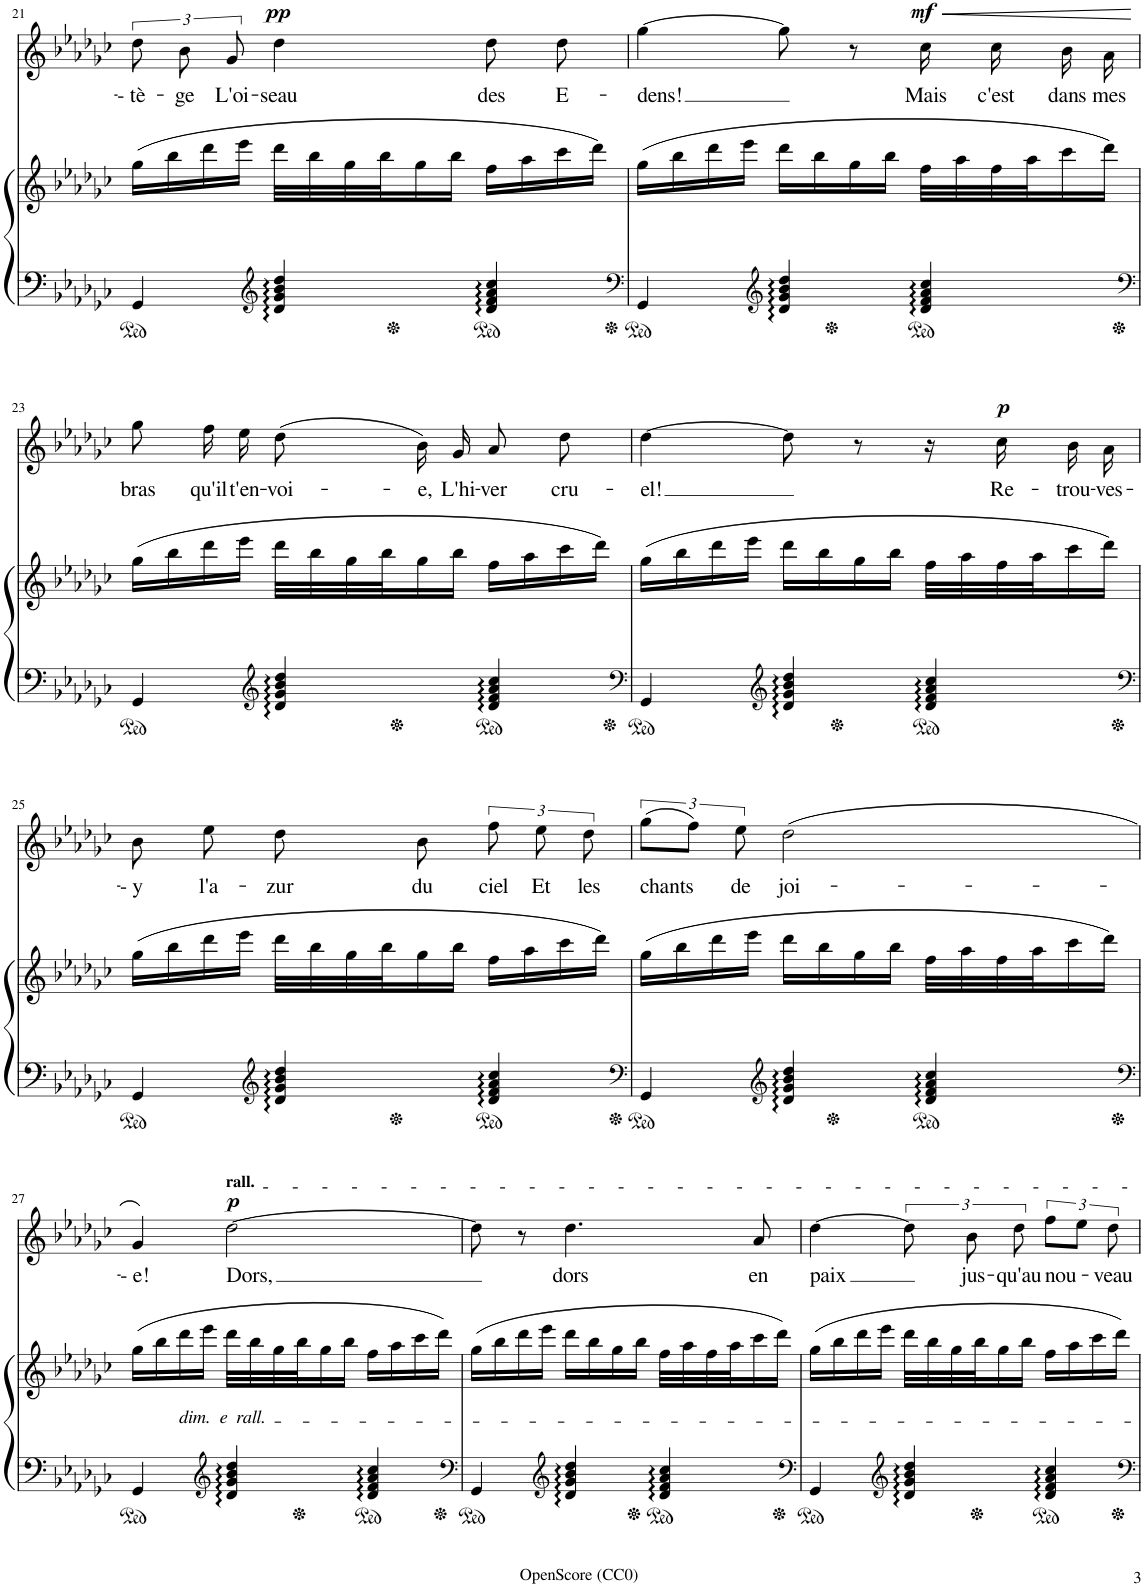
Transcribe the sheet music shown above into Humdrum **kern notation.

**kern	**kern	**kern	**text	**dynam
*part2	*part2	*part1	*part1	*part1
*staff3	*staff2	*staff1	*staff1	*staff1
*I"Piano	*	*I"Chant Voice	*	*
*I'Pno	*	*	*	*
!!LO:PB:g=z
*clefF4	*clefG2	*clefG2	*	*
*k[b-e-a-d-g-c-]	*k[b-e-a-d-g-c-]	*k[b-e-a-d-g-c-]	*	*
*M3/4	*M3/4	*M3/4	*	*
=21	=21	=21	=21	=21
*^	*	*	*	*
!	!	!	!	!LO:LY:b	!
4GG-/	4ryy	(16gg-\LL	12dd-\	-- tè-	.
.	.	16bb-\	.	.	.
!	!	!	!	!LO:LY:b	!
.	.	.	12b-\	-ge	.
.	.	16ddd-\	.	.	.
!	!	!	!	!LO:LY:b	!
.	.	.	12g-/	L'oi-	.
.	.	16eee-\JJ	.	.	.
*clefG2	*	*	*	*	*
!	!	!	!	!LO:LY:b	!LO:DY:a
4d-/ 4g-/ 4b-/ 4dd-/	16ryy	32ddd-\LLL	4dd-\	-seau	pp
.	.	32bb-\	.	.	.
.	16ryy	32gg-\	.	.	.
.	.	32bb-\J	.	.	.
.	8ryy	16gg-\	.	.	.
.	.	16bb-\JJ	.	.	.
!	!	!	!	!LO:LY:b	!
4d-/ 4f/ 4a-/ 4cc-/	8ryy	16ff\LL	8dd-\	des	.
.	.	16aa-\	.	.	.
!	!	!	!	!LO:LY:b	!
.	8ryy	16ccc-\	8dd-\	E-	.
.	.	16ddd-\JJ)	.	.	.
=22	=22	=22	=22	=22	=22
*clefF4	*	*	*	*	*
!	!	!	!	!LO:LY:b	!
4GG-/	4ryy	(16gg-\LL	[4gg-\	-dens!	.
.	.	16bb-\	.	.	.
.	.	16ddd-\	.	.	.
.	.	16eee-\JJ	.	.	.
*clefG2	*	*	*	*	*
4d-/ 4g-/ 4b-/ 4dd-/	16ryy	16ddd-\LL	8gg-\]	.	.
.	16ryy	16bb-\	.	.	.
.	8ryy	16gg-\	8r	.	.
.	.	16bb-\JJ	.	.	.
!	!	!	!	!LO:LY:b	!LO:HP:b
!	!	!	!	!	!LO:DY:n=1:a
4d-/ 4f/ 4a-/ 4cc-/	8ryy	32ff\LLL	16cc-\	Mais	< mf
.	.	32aa-\	.	.	.
!	!	!	!	!LO:LY:b	!
.	.	32ff\	16cc-\	c'est	.
.	.	32aa-\J	.	.	.
!	!	!	!	!LO:LY:b	!
.	8ryy	16ccc-\	16b-\	dans	.
!	!	!	!	!LO:LY:b	!
.	.	16ddd-\JJ)	16a-\	mes	.
*v	*v	*	*	*	*
.	.	.	.	[
!!LO:LB:g=z
=23	=23	=23	=23	=23
*clefF4	*	*	*	*
*^	*	*	*	*
!	!	!	!	!LO:LY:b	!
4GG-/	4ryy	(16gg-\LL	8gg-\	bras	.
.	.	16bb-\	.	.	.
!	!	!	!	!LO:LY:b	!
.	.	16ddd-\	16ff\	qu'il	.
!	!	!	!	!LO:LY:b	!
.	.	16eee-\JJ	16ee-\	t'en-	.
*clefG2	*	*	*	*	*
!	!	!	!	!LO:LY:b	!
4d-/ 4g-/ 4b-/ 4dd-/	16ryy	32ddd-\LLL	(8dd-\	-voi-	.
.	.	32bb-\	.	.	.
.	16ryy	32gg-\	.	.	.
.	.	32bb-\J	.	.	.
!	!	!	!	!LO:LY:b	!
.	8ryy	16gg-\	16b-\)	-e,	.
!	!	!	!	!LO:LY:b	!
.	.	16bb-\JJ	16g-/	L'hi-	.
!	!	!	!	!LO:LY:b	!
4d-/ 4f/ 4a-/ 4cc-/	8ryy	16ff\LL	8a-/	-ver	.
.	.	16aa-\	.	.	.
!	!	!	!	!LO:LY:b	!
.	8ryy	16ccc-\	8dd-\	cru-	.
.	.	16ddd-\JJ)	.	.	.
=24	=24	=24	=24	=24	=24
*clefF4	*	*	*	*	*
!	!	!	!	!LO:LY:b	!
4GG-/	4ryy	(16gg-\LL	[4dd-\	-el!	.
.	.	16bb-\	.	.	.
.	.	16ddd-\	.	.	.
.	.	16eee-\JJ	.	.	.
*clefG2	*	*	*	*	*
4d-/ 4g-/ 4b-/ 4dd-/	16ryy	16ddd-\LL	8dd-\]	.	.
.	16ryy	16bb-\	.	.	.
.	8ryy	16gg-\	8r	.	.
.	.	16bb-\JJ	.	.	.
4d-/ 4f/ 4a-/ 4cc-/	8ryy	32ff\LLL	16r	.	.
.	.	32aa-\	.	.	.
!	!	!	!	!LO:LY:b	!LO:DY:a
.	.	32ff\	16cc-\	Re-	p
.	.	32aa-\J	.	.	.
!	!	!	!	!LO:LY:b	!
.	8ryy	16ccc-\	16b-\	-trou-	.
!	!	!	!	!LO:LY:b	!
.	.	16ddd-\JJ)	16a-\	-ves-	.
!!LO:LB:g=z
=25	=25	=25	=25	=25	=25
*clefF4	*	*	*	*	*
!	!	!	!	!LO:LY:b	!
4GG-/	4ryy	(16gg-\LL	8b-\	-- y	.
.	.	16bb-\	.	.	.
!	!	!	!	!LO:LY:b	!
.	.	16ddd-\	8ee-\	l'a-	.
.	.	16eee-\JJ	.	.	.
*clefG2	*	*	*	*	*
!	!	!	!	!LO:LY:b	!
4d-/ 4g-/ 4b-/ 4dd-/	16ryy	32ddd-\LLL	8dd-\	-zur	.
.	.	32bb-\	.	.	.
.	16ryy	32gg-\	.	.	.
.	.	32bb-\J	.	.	.
!	!	!	!	!LO:LY:b	!
.	8ryy	16gg-\	8b-\	du	.
.	.	16bb-\JJ	.	.	.
!	!	!	!	!LO:LY:b	!
4d-/ 4f/ 4a-/ 4cc-/	8ryy	16ff\LL	12ff\	ciel	.
.	.	16aa-\	.	.	.
!	!	!	!	!LO:LY:b	!
.	.	.	12ee-\	Et	.
.	8ryy	16ccc-\	.	.	.
!	!	!	!	!LO:LY:b	!
.	.	.	12dd-\	les	.
.	.	16ddd-\JJ)	.	.	.
=26	=26	=26	=26	=26	=26
*clefF4	*	*	*	*	*
!	!	!	!	!LO:LY:b	!
4GG-/	4ryy	(16gg-\LL	(12gg-\L	chants	.
.	.	16bb-\	.	.	.
.	.	.	12ff\J)	.	.
.	.	16ddd-\	.	.	.
!	!	!	!	!LO:LY:b	!
.	.	.	12ee-\	de	.
.	.	16eee-\JJ	.	.	.
*clefG2	*	*	*	*	*
!	!	!	!	!LO:LY:b	!
4d-/ 4g-/ 4b-/ 4dd-/	16ryy	16ddd-\LL	(2dd-\	joi-	.
.	16ryy	16bb-\	.	.	.
.	8ryy	16gg-\	.	.	.
.	.	16bb-\JJ	.	.	.
4d-/ 4f/ 4a-/ 4cc-/	8ryy	32ff\LLL	.	.	.
.	.	32aa-\	.	.	.
.	.	32ff\	.	.	.
.	.	32aa-\J	.	.	.
.	8ryy	16ccc-\	.	.	.
.	.	16ddd-\JJ)	.	.	.
!!LO:LB:g=z
=27	=27	=27	=27	=27	=27
*clefF4	*	*	*	*	*
!	!	!	!	!LO:LY:b	!
4GG-/	4ryy	(16gg-\LL	4g-/)	-- e!	.
.	.	16bb-\	.	.	.
!	!	!LO:TX:b:i:t=dim.  e  rall.	!	!	!
.	.	16ddd-\	.	.	.
.	.	16eee-\JJ	.	.	.
*clefG2	*	*	*	*	*
!	!	!	!LO:TX:a:t=rall.	!	!
!	!	!	!	!LO:LY:b	!LO:DY:a
4d-/ 4g-/ 4b-/ 4dd-/	16ryy	32ddd-\LLL	[2dd-\	Dors,	p
.	.	32bb-\	.	.	.
.	16ryy	32gg-\	.	.	.
.	.	32bb-\J	.	.	.
.	8ryy	16gg-\	.	.	.
.	.	16bb-\JJ	.	.	.
4d-/ 4f/ 4a-/ 4cc-/	8ryy	16ff\LL	.	.	.
.	.	16aa-\	.	.	.
.	8ryy	16ccc-\	.	.	.
.	.	16ddd-\JJ)	.	.	.
=28	=28	=28	=28	=28	=28
*clefF4	*	*	*	*	*
4GG-/	4ryy	(16gg-\LL	8dd-\]	.	.
.	.	16bb-\	.	.	.
.	.	16ddd-\	8r	.	.
.	.	16eee-\JJ	.	.	.
*clefG2	*	*	*	*	*
!	!	!	!	!LO:LY:b	!
4d-/ 4g-/ 4b-/ 4dd-/	16ryy	16ddd-\LL	4.dd-\	dors	.
.	16ryy	16bb-\	.	.	.
.	8ryy	16gg-\	.	.	.
.	.	16bb-\JJ	.	.	.
4d-/ 4f/ 4a-/ 4cc-/	8ryy	32ff\LLL	.	.	.
.	.	32aa-\	.	.	.
.	.	32ff\	.	.	.
.	.	32aa-\J	.	.	.
!	!	!	!	!LO:LY:b	!
.	8ryy	16ccc-\	8a-/	en	.
.	.	16ddd-\JJ)	.	.	.
=29	=29	=29	=29	=29	=29
*clefF4	*	*	*	*	*
!	!	!	!	!LO:LY:b	!
4GG-/	4ryy	(16gg-\LL	[4dd-\	paix	.
.	.	16bb-\	.	.	.
.	.	16ddd-\	.	.	.
.	.	16eee-\JJ	.	.	.
*clefG2	*	*	*	*	*
4d-/ 4g-/ 4b-/ 4dd-/	16ryy	32ddd-\LLL	12dd-\]	.	.
.	.	32bb-\	.	.	.
.	32ryy	32gg-\	.	.	.
!	!	!	!	!LO:LY:b	!
.	.	.	12b-\	jus-	.
.	32ryy	32bb-\J	.	.	.
.	8ryy	16gg-\	.	.	.
!	!	!	!	!LO:LY:b	!
.	.	.	12dd-\	-qu'au	.
.	.	16bb-\JJ	.	.	.
!	!	!	!	!LO:LY:b	!
4d-/ 4f/ 4a-/ 4cc-/	8ryy	16ff\LL	12ff\L	nou-	.
.	.	16aa-\	.	.	.
.	.	.	12ee-\J	.	.
.	8ryy	16ccc-\	.	.	.
!	!	!	!	!LO:LY:b	!
.	.	.	12dd-\	-veau	.
.	.	16ddd-\JJ)	.	.	.
*v	*v	*	*	*	*
=	=	=	=	=
*-	*-	*-	*-	*-
